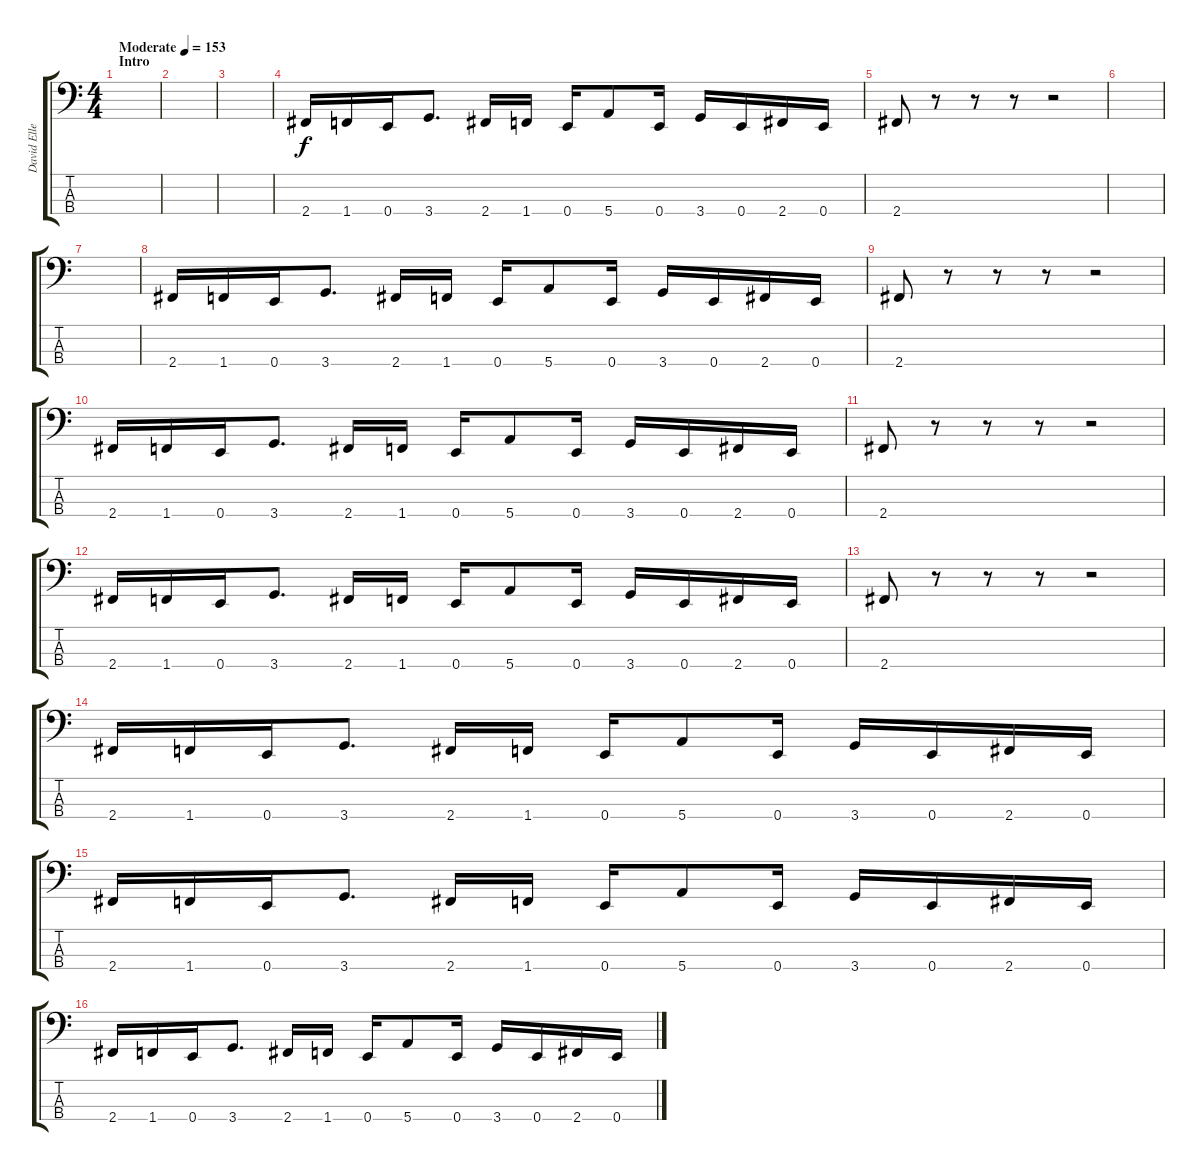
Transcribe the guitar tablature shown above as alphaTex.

\track ("David Ellefson" "David Elle") {instrument electricbassfinger}
\staff {score tabs}
\tuning (G2 D2 A1 E1) {hide}
\ts (4 4)
\section ("" "Intro")
\tempo (153 "Moderate")
\clef f4
\ks c
|
|
|
2.4.16 1.4.16 0.4.16 3.4.8{d} 2.4.16 1.4.16 0.4.16 5.4.8 0.4.16 3.4.16 0.4.16 2.4.16 0.4.16 |
2.4.8 r.8 r.8 r.8 r.2 |
|
|
2.4.16 1.4.16 0.4.16 3.4.8{d} 2.4.16 1.4.16 0.4.16 5.4.8 0.4.16 3.4.16 0.4.16 2.4.16 0.4.16 |
2.4.8 r.8 r.8 r.8 r.2 |
2.4.16 1.4.16 0.4.16 3.4.8{d} 2.4.16 1.4.16 0.4.16 5.4.8 0.4.16 3.4.16 0.4.16 2.4.16 0.4.16 |
2.4.8 r.8 r.8 r.8 r.2 |
2.4.16 1.4.16 0.4.16 3.4.8{d} 2.4.16 1.4.16 0.4.16 5.4.8 0.4.16 3.4.16 0.4.16 2.4.16 0.4.16 |
2.4.8 r.8 r.8 r.8 r.2 |
2.4.16 1.4.16 0.4.16 3.4.8{d} 2.4.16 1.4.16 0.4.16 5.4.8 0.4.16 3.4.16 0.4.16 2.4.16 0.4.16 |
2.4.16 1.4.16 0.4.16 3.4.8{d} 2.4.16 1.4.16 0.4.16 5.4.8 0.4.16 3.4.16 0.4.16 2.4.16 0.4.16 |
2.4.16 1.4.16 0.4.16 3.4.8{d} 2.4.16 1.4.16 0.4.16 5.4.8 0.4.16 3.4.16 0.4.16 2.4.16 0.4.16
